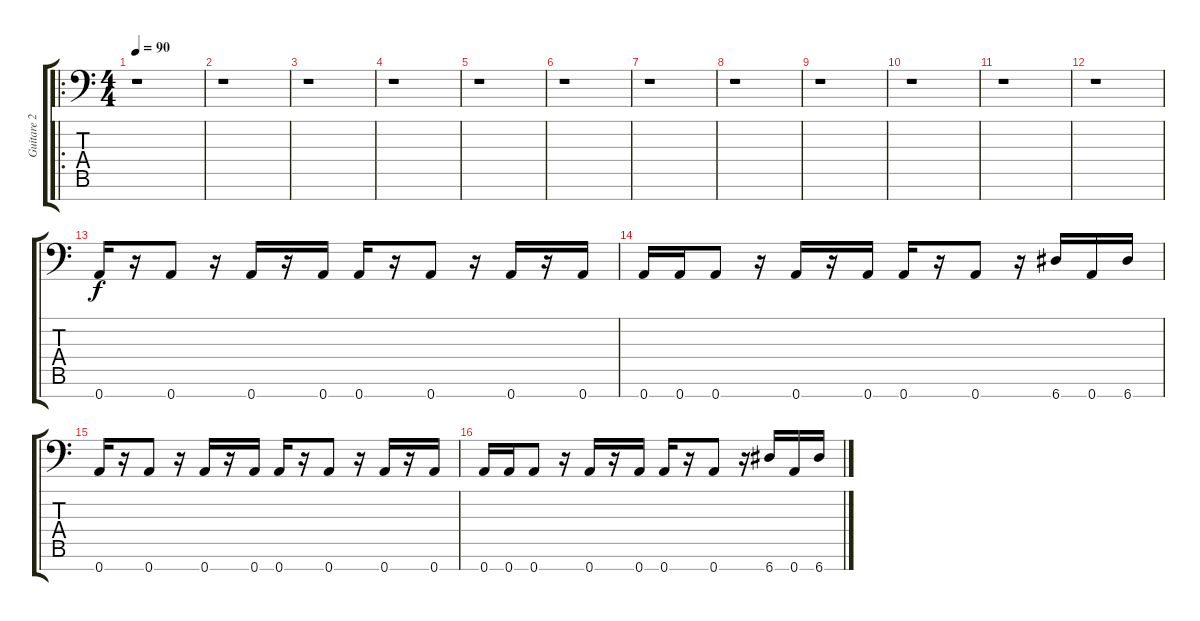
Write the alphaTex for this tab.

\track ("Guitare 2" "Guitare 2") {instrument overdrivenguitar}
\staff {score tabs}
\tuning (D4 A3 F3 C3 G2 D2 A1) {hide}
\ro
\ts (4 4)
\tempo 90
\clef f4
\ks c
r.1{dy f instrument overdrivenguitar} |
r.1 |
r.1 |
r.1 |
r.1 |
r.1 |
r.1 |
r.1 |
r.1 |
r.1 |
r.1 |
r.1 |
0.7.16 r.16 0.7.8 r.16 0.7.16 r.16 0.7.16 0.7.16 r.16 0.7.8 r.16 0.7.16 r.16 0.7.16 |
0.7.16 0.7.16 0.7.8 r.16 0.7.16 r.16 0.7.16 0.7.16 r.16 0.7.8 r.16 6.7.16 0.7.16 6.7.16 |
0.7.16 r.16 0.7.8 r.16 0.7.16 r.16 0.7.16 0.7.16 r.16 0.7.8 r.16 0.7.16 r.16 0.7.16 |
0.7.16 0.7.16 0.7.8 r.16 0.7.16 r.16 0.7.16 0.7.16 r.16 0.7.8 r.16 6.7.16 0.7.16 6.7.16
